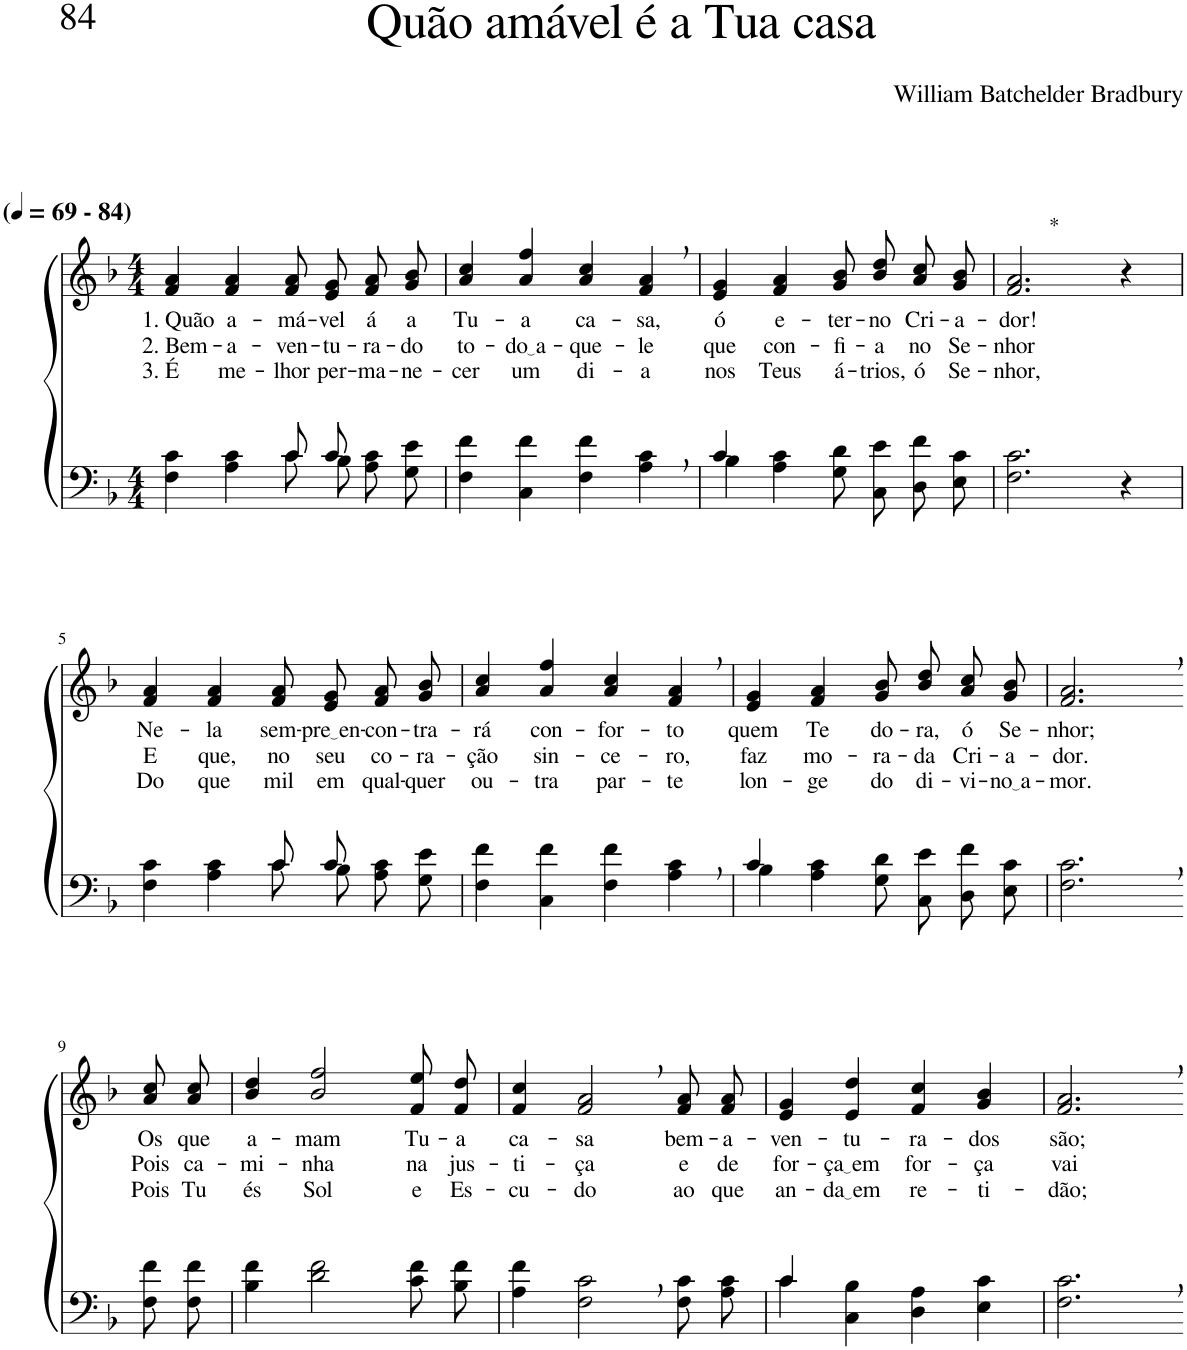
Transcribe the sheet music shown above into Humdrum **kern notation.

**kern	**kern	**text	**text	**text
*part2	*part1	*part1	*part1	*part1
*staff2	*staff1	*staff1	*staff1	*staff1
*I"Parte III e IV	*I"Parte I e II	*	*	*
*clefF4	*clefG2	*	*	*
*Trd1c2	*Trd1c2	*	*	*
*k[b-]	*k[b-]	*	*	*
*M4/4	*M4/4	*	*	*
*MM69	*MM69	*	*	*
=1	=1	=1	=1	=1
*^	*	*	*	*
!	!	!LO:TX:a:B:t=(	!	!	!
!	!	!LO:TX:a:B:t=- 84)	!	!	!
!	!	!	!LO:LY:b	!LO:LY:b	!LO:LY:b
2ryy	4F\ 4c\	4f/ 4a/	1. Quão	2. Bem-	3. É
!	!	!	!LO:LY:b	!LO:LY:b	!LO:LY:b
.	4A\ 4c\	4f/ 4a/	a-	-a-	me-
!	!	!	!LO:LY:b	!LO:LY:b	!LO:LY:b
8c/L	8c\L	8f/ 8a/L	-má-	-ven-	-lhor
!	!	!	!LO:LY:b	!LO:LY:b	!LO:LY:b
8c/J	8B-\J	8e/ 8g/J	-vel	-tu-	per-
!	!	!	!LO:LY:b	!LO:LY:b	!LO:LY:b
4ryy	8A\ 8c\L	8f/ 8a/L	á	-ra-	-ma-
!	!	!	!LO:LY:b	!LO:LY:b	!LO:LY:b
.	8G\ 8e\J	8g/ 8b-/J	a	-do	-ne-
=2	=2	=2	=2	=2	=2
!	!	!	!LO:LY:b	!LO:LY:b	!LO:LY:b
*v	*v	*	*	*	*
4F\ 4f\	4a/ 4cc/	Tu-	to-	-cer
!	!	!LO:LY:b	!LO:LY:b	!LO:LY:b
4C\ 4f\	4a/ 4ff/	-a	do a	um
!	!	!LO:LY:b	!LO:LY:b	!LO:LY:b
4F\ 4f\	4a/ 4cc/	ca-	-que-	di-
!	!	!LO:LY:b	!LO:LY:b	!LO:LY:b
4A\, 4c\,	4f/, 4a/,	-sa,	-le	-a
=3	=3	=3	=3	=3
*^	*	*	*	*
!	!	!	!LO:LY:b	!LO:LY:b	!LO:LY:b
4c/	4B-\	4e/ 4g/	ó	que	nos
!	!	!	!LO:LY:b	!LO:LY:b	!LO:LY:b
2.ryy	4A\ 4c\	4f/ 4a/	e-	con-	Teus
!	!	!	!LO:LY:b	!LO:LY:b	!LO:LY:b
.	8G\ 8d\L	8g\ 8b-\L	-ter-	-fi-	á-
!	!	!	!LO:LY:b	!LO:LY:b	!LO:LY:b
.	8C\ 8e\J	8b-\ 8dd\J	-no	-a	-trios,
!	!	!	!LO:LY:b	!LO:LY:b	!LO:LY:b
.	8D\ 8f\L	8a/ 8cc/L	Cri-	no	ó
!	!	!	!LO:LY:b	!LO:LY:b	!LO:LY:b
.	8E\ 8c\J	8g/ 8b-/J	-a-	Se-	Se-
=4	=4	=4	=4	=4	=4
!	!	!LO:TX:a:t=*	!	!	!
!	!	!	!LO:LY:b	!LO:LY:b	!LO:LY:b
*v	*v	*	*	*	*
2.F\ 2.c\	2.f/ 2.a/	-dor!	-nhor	-nhor,
4r	4r	.	.	.
!!LO:LB:g=z
=5	=5	=5	=5	=5
*^	*	*	*	*
!	!	!	!LO:LY:b	!LO:LY:b	!LO:LY:b
2ryy	4F\ 4c\	4f/ 4a/	Ne-	E	Do
!	!	!	!LO:LY:b	!LO:LY:b	!LO:LY:b
.	4A\ 4c\	4f/ 4a/	-la	que,	que
!	!	!	!LO:LY:b	!LO:LY:b	!LO:LY:b
8c/L	8c\L	8f/ 8a/L	sem-	no	mil
!	!	!	!LO:LY:b	!LO:LY:b	!LO:LY:b
8c/J	8B-\J	8e/ 8g/J	pre en	seu	em
!	!	!	!LO:LY:b	!LO:LY:b	!LO:LY:b
4ryy	8A\ 8c\L	8f/ 8a/L	-con-	co-	qual-
!	!	!	!LO:LY:b	!LO:LY:b	!LO:LY:b
.	8G\ 8e\J	8g/ 8b-/J	-tra-	-ra-	-quer
=6	=6	=6	=6	=6	=6
!	!	!	!LO:LY:b	!LO:LY:b	!LO:LY:b
*v	*v	*	*	*	*
4F\ 4f\	4a/ 4cc/	-rá	-ção	ou-
!	!	!LO:LY:b	!LO:LY:b	!LO:LY:b
4C\ 4f\	4a/ 4ff/	con-	sin-	-tra
!	!	!LO:LY:b	!LO:LY:b	!LO:LY:b
4F\ 4f\	4a/ 4cc/	-for-	-ce-	par-
!	!	!LO:LY:b	!LO:LY:b	!LO:LY:b
4A\, 4c\,	4f/, 4a/,	-to	-ro,	-te
=7	=7	=7	=7	=7
*^	*	*	*	*
!	!	!	!LO:LY:b	!LO:LY:b	!LO:LY:b
4c/	4B-\	4e/ 4g/	quem	faz	lon-
!	!	!	!LO:LY:b	!LO:LY:b	!LO:LY:b
2.ryy	4A\ 4c\	4f/ 4a/	Te	mo-	-ge
!	!	!	!LO:LY:b	!LO:LY:b	!LO:LY:b
.	8G\ 8d\L	8g\ 8b-\L	do-	-ra-	do
!	!	!	!LO:LY:b	!LO:LY:b	!LO:LY:b
.	8C\ 8e\J	8b-\ 8dd\J	-ra,	-da	di-
!	!	!	!LO:LY:b	!LO:LY:b	!LO:LY:b
.	8D\ 8f\L	8a/ 8cc/L	ó	Cri-	-vi-
!	!	!	!LO:LY:b	!LO:LY:b	!LO:LY:b
.	8E\ 8c\J	8g/ 8b-/J	Se-	-a-	no a
=8	=8	=8	=8	=8	=8
!	!	!	!LO:LY:b	!LO:LY:b	!LO:LY:b
*v	*v	*	*	*	*
2.F\, 2.c\,	2.f/, 2.a/,	-nhor;	-dor.	-mor.
!!LO:LB:g=z
=9-	=9-	=9-	=9-	=9-
!	!	!LO:LY:b	!LO:LY:b	!LO:LY:b
8F\ 8f\L	8a\ 8cc\L	Os	Pois	Pois
!	!	!LO:LY:b	!LO:LY:b	!LO:LY:b
8F\ 8f\J	8a\ 8cc\J	que	ca-	Tu
=10	=10	=10	=10	=10
!	!	!LO:LY:b	!LO:LY:b	!LO:LY:b
4B-\ 4f\	4b-/ 4dd/	a-	-mi-	és
!	!	!LO:LY:b	!LO:LY:b	!LO:LY:b
2d\ 2f\	2b-/ 2ff/	-mam	-nha	Sol
!	!	!LO:LY:b	!LO:LY:b	!LO:LY:b
8c\ 8f\L	8f/ 8ee/L	Tu-	na	e
!	!	!LO:LY:b	!LO:LY:b	!LO:LY:b
8B-\ 8f\J	8f/ 8dd/J	-a	jus-	Es-
=11	=11	=11	=11	=11
!	!	!LO:LY:b	!LO:LY:b	!LO:LY:b
4A\ 4f\	4f/ 4cc/	ca-	-ti-	-cu-
!	!	!LO:LY:b	!LO:LY:b	!LO:LY:b
2F\, 2c\,	2f/, 2a/,	-sa	-ça	-do
!	!	!LO:LY:b	!LO:LY:b	!LO:LY:b
8F\ 8c\L	8f/ 8a/L	bem-	e	ao
!	!	!LO:LY:b	!LO:LY:b	!LO:LY:b
8A\ 8c\J	8f/ 8a/J	-a-	de	que
=12	=12	=12	=12	=12
*^	*	*	*	*
!	!	!	!LO:LY:b	!LO:LY:b	!LO:LY:b
4c/	4c\	4e/ 4g/	-ven-	for-	an-
!	!	!	!LO:LY:b	!LO:LY:b	!LO:LY:b
2.ryy	4C\ 4B-\	4e/ 4dd/	-tu-	ça em	da em
!	!	!	!LO:LY:b	!LO:LY:b	!LO:LY:b
.	4D\ 4A\	4f/ 4cc/	-ra-	for-	re-
!	!	!	!LO:LY:b	!LO:LY:b	!LO:LY:b
.	4E\ 4c\	4g/ 4b-/	-dos	-ça	-ti-
=13	=13	=13	=13	=13	=13
!	!	!	!LO:LY:b	!LO:LY:b	!LO:LY:b
*v	*v	*	*	*	*
2.F\, 2.c\,	2.f/, 2.a/,	são;	vai	-dão;
=-	=-	=-	=-	=-
*-	*-	*-	*-	*-
